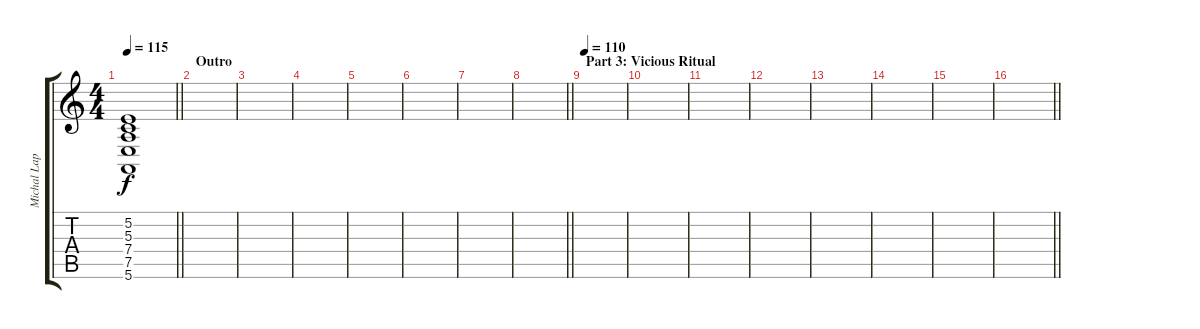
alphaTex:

\track ("Michal Lapaj/Overdubs" "Michal Lap") {instrument stringensemble1}
\staff {score tabs}
\tuning (E4 B3 G3 D3 A2 E2) {hide}
\ts (4 4)
\tempo 115
\clef g2
\barLineRight lightlight
\ks c
(5.2{t} 5.3{t} 7.4{t} 7.5{t} 5.6{t}).1{dy f} |
\section ("" "Outro")
|
|
|
|
|
|
\barLineRight lightlight
|
\section ("" "Part 3: Vicious Ritual")
\tempo 110
|
|
|
|
|
|
|
\barLineRight lightlight
